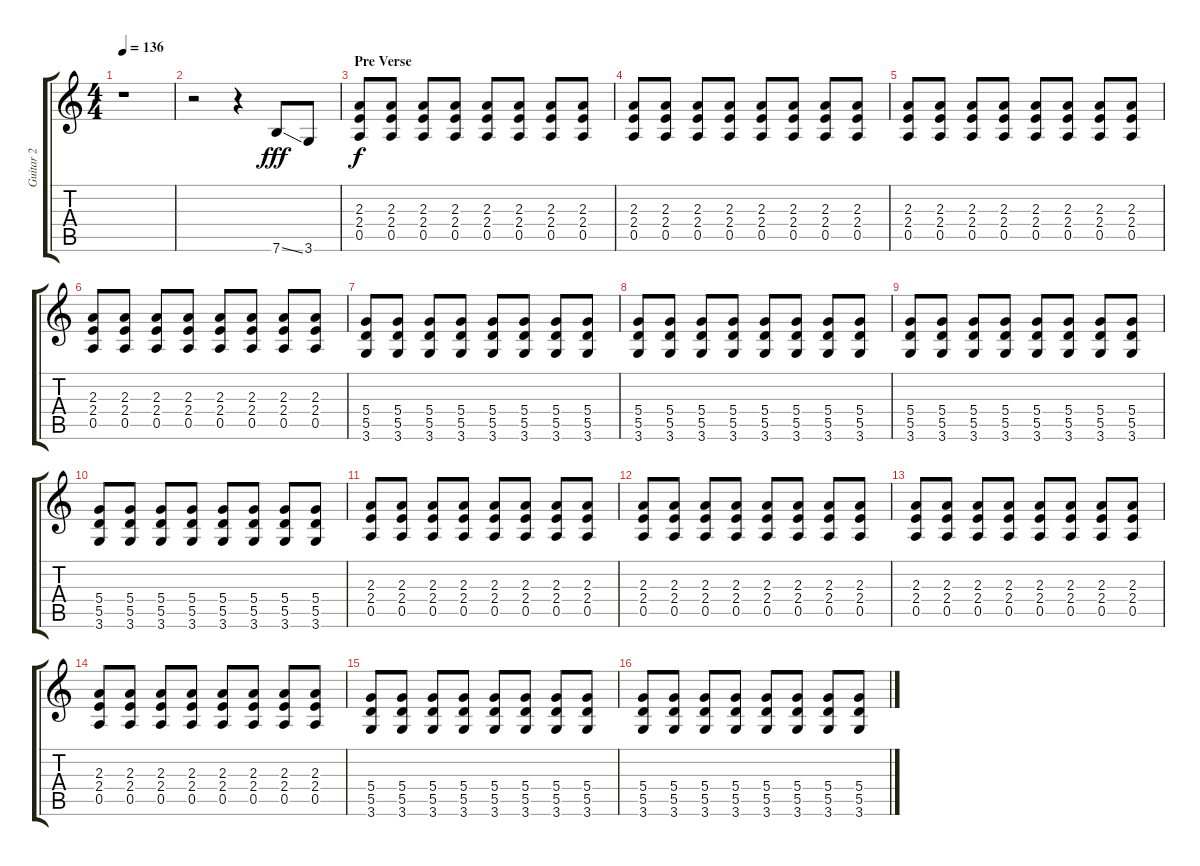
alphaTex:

\track ("Guitar 2" "Guitar 2") {instrument overdrivenguitar}
\staff {score tabs}
\tuning (E4 B3 G3 D3 A2 E2) {hide}
\ts (4 4)
\tempo 136
\clef g2
\ks c
r.1{dy fff} |
r.2 r.4 7.6{ss}.8{volume 14} 3.6.8 |
\section ("" "Pre Verse")
(2.3 2.4 0.5).8{dy f volume 9} (2.3 2.4 0.5).8 (2.3 2.4 0.5).8 (2.3 2.4 0.5).8 (2.3 2.4 0.5).8 (2.3 2.4 0.5).8 (2.3 2.4 0.5).8 (2.3 2.4 0.5).8 |
(2.3 2.4 0.5).8 (2.3 2.4 0.5).8 (2.3 2.4 0.5).8 (2.3 2.4 0.5).8 (2.3 2.4 0.5).8 (2.3 2.4 0.5).8 (2.3 2.4 0.5).8 (2.3 2.4 0.5).8 |
(2.3 2.4 0.5).8 (2.3 2.4 0.5).8 (2.3 2.4 0.5).8 (2.3 2.4 0.5).8 (2.3 2.4 0.5).8 (2.3 2.4 0.5).8 (2.3 2.4 0.5).8 (2.3 2.4 0.5).8 |
(2.3 2.4 0.5).8 (2.3 2.4 0.5).8 (2.3 2.4 0.5).8 (2.3 2.4 0.5).8 (2.3 2.4 0.5).8 (2.3 2.4 0.5).8 (2.3 2.4 0.5).8 (2.3 2.4 0.5).8 |
(5.4 5.5 3.6).8 (5.4 5.5 3.6).8 (5.4 5.5 3.6).8 (5.4 5.5 3.6).8 (5.4 5.5 3.6).8 (5.4 5.5 3.6).8 (5.4 5.5 3.6).8 (5.4 5.5 3.6).8 |
(5.4 5.5 3.6).8 (5.4 5.5 3.6).8 (5.4 5.5 3.6).8 (5.4 5.5 3.6).8 (5.4 5.5 3.6).8 (5.4 5.5 3.6).8 (5.4 5.5 3.6).8 (5.4 5.5 3.6).8 |
(5.4 5.5 3.6).8 (5.4 5.5 3.6).8 (5.4 5.5 3.6).8 (5.4 5.5 3.6).8 (5.4 5.5 3.6).8 (5.4 5.5 3.6).8 (5.4 5.5 3.6).8 (5.4 5.5 3.6).8 |
(5.4 5.5 3.6).8 (5.4 5.5 3.6).8 (5.4 5.5 3.6).8 (5.4 5.5 3.6).8 (5.4 5.5 3.6).8 (5.4 5.5 3.6).8 (5.4 5.5 3.6).8 (5.4 5.5 3.6).8 |
(2.3 2.4 0.5).8{volume 9} (2.3 2.4 0.5).8 (2.3 2.4 0.5).8 (2.3 2.4 0.5).8 (2.3 2.4 0.5).8 (2.3 2.4 0.5).8 (2.3 2.4 0.5).8 (2.3 2.4 0.5).8 |
(2.3 2.4 0.5).8 (2.3 2.4 0.5).8 (2.3 2.4 0.5).8 (2.3 2.4 0.5).8 (2.3 2.4 0.5).8 (2.3 2.4 0.5).8 (2.3 2.4 0.5).8 (2.3 2.4 0.5).8 |
(2.3 2.4 0.5).8 (2.3 2.4 0.5).8 (2.3 2.4 0.5).8 (2.3 2.4 0.5).8 (2.3 2.4 0.5).8 (2.3 2.4 0.5).8 (2.3 2.4 0.5).8 (2.3 2.4 0.5).8 |
(2.3 2.4 0.5).8 (2.3 2.4 0.5).8 (2.3 2.4 0.5).8 (2.3 2.4 0.5).8 (2.3 2.4 0.5).8 (2.3 2.4 0.5).8 (2.3 2.4 0.5).8 (2.3 2.4 0.5).8 |
(5.4 5.5 3.6).8 (5.4 5.5 3.6).8 (5.4 5.5 3.6).8 (5.4 5.5 3.6).8 (5.4 5.5 3.6).8 (5.4 5.5 3.6).8 (5.4 5.5 3.6).8 (5.4 5.5 3.6).8 |
(5.4 5.5 3.6).8 (5.4 5.5 3.6).8 (5.4 5.5 3.6).8 (5.4 5.5 3.6).8 (5.4 5.5 3.6).8 (5.4 5.5 3.6).8 (5.4 5.5 3.6).8 (5.4 5.5 3.6).8
